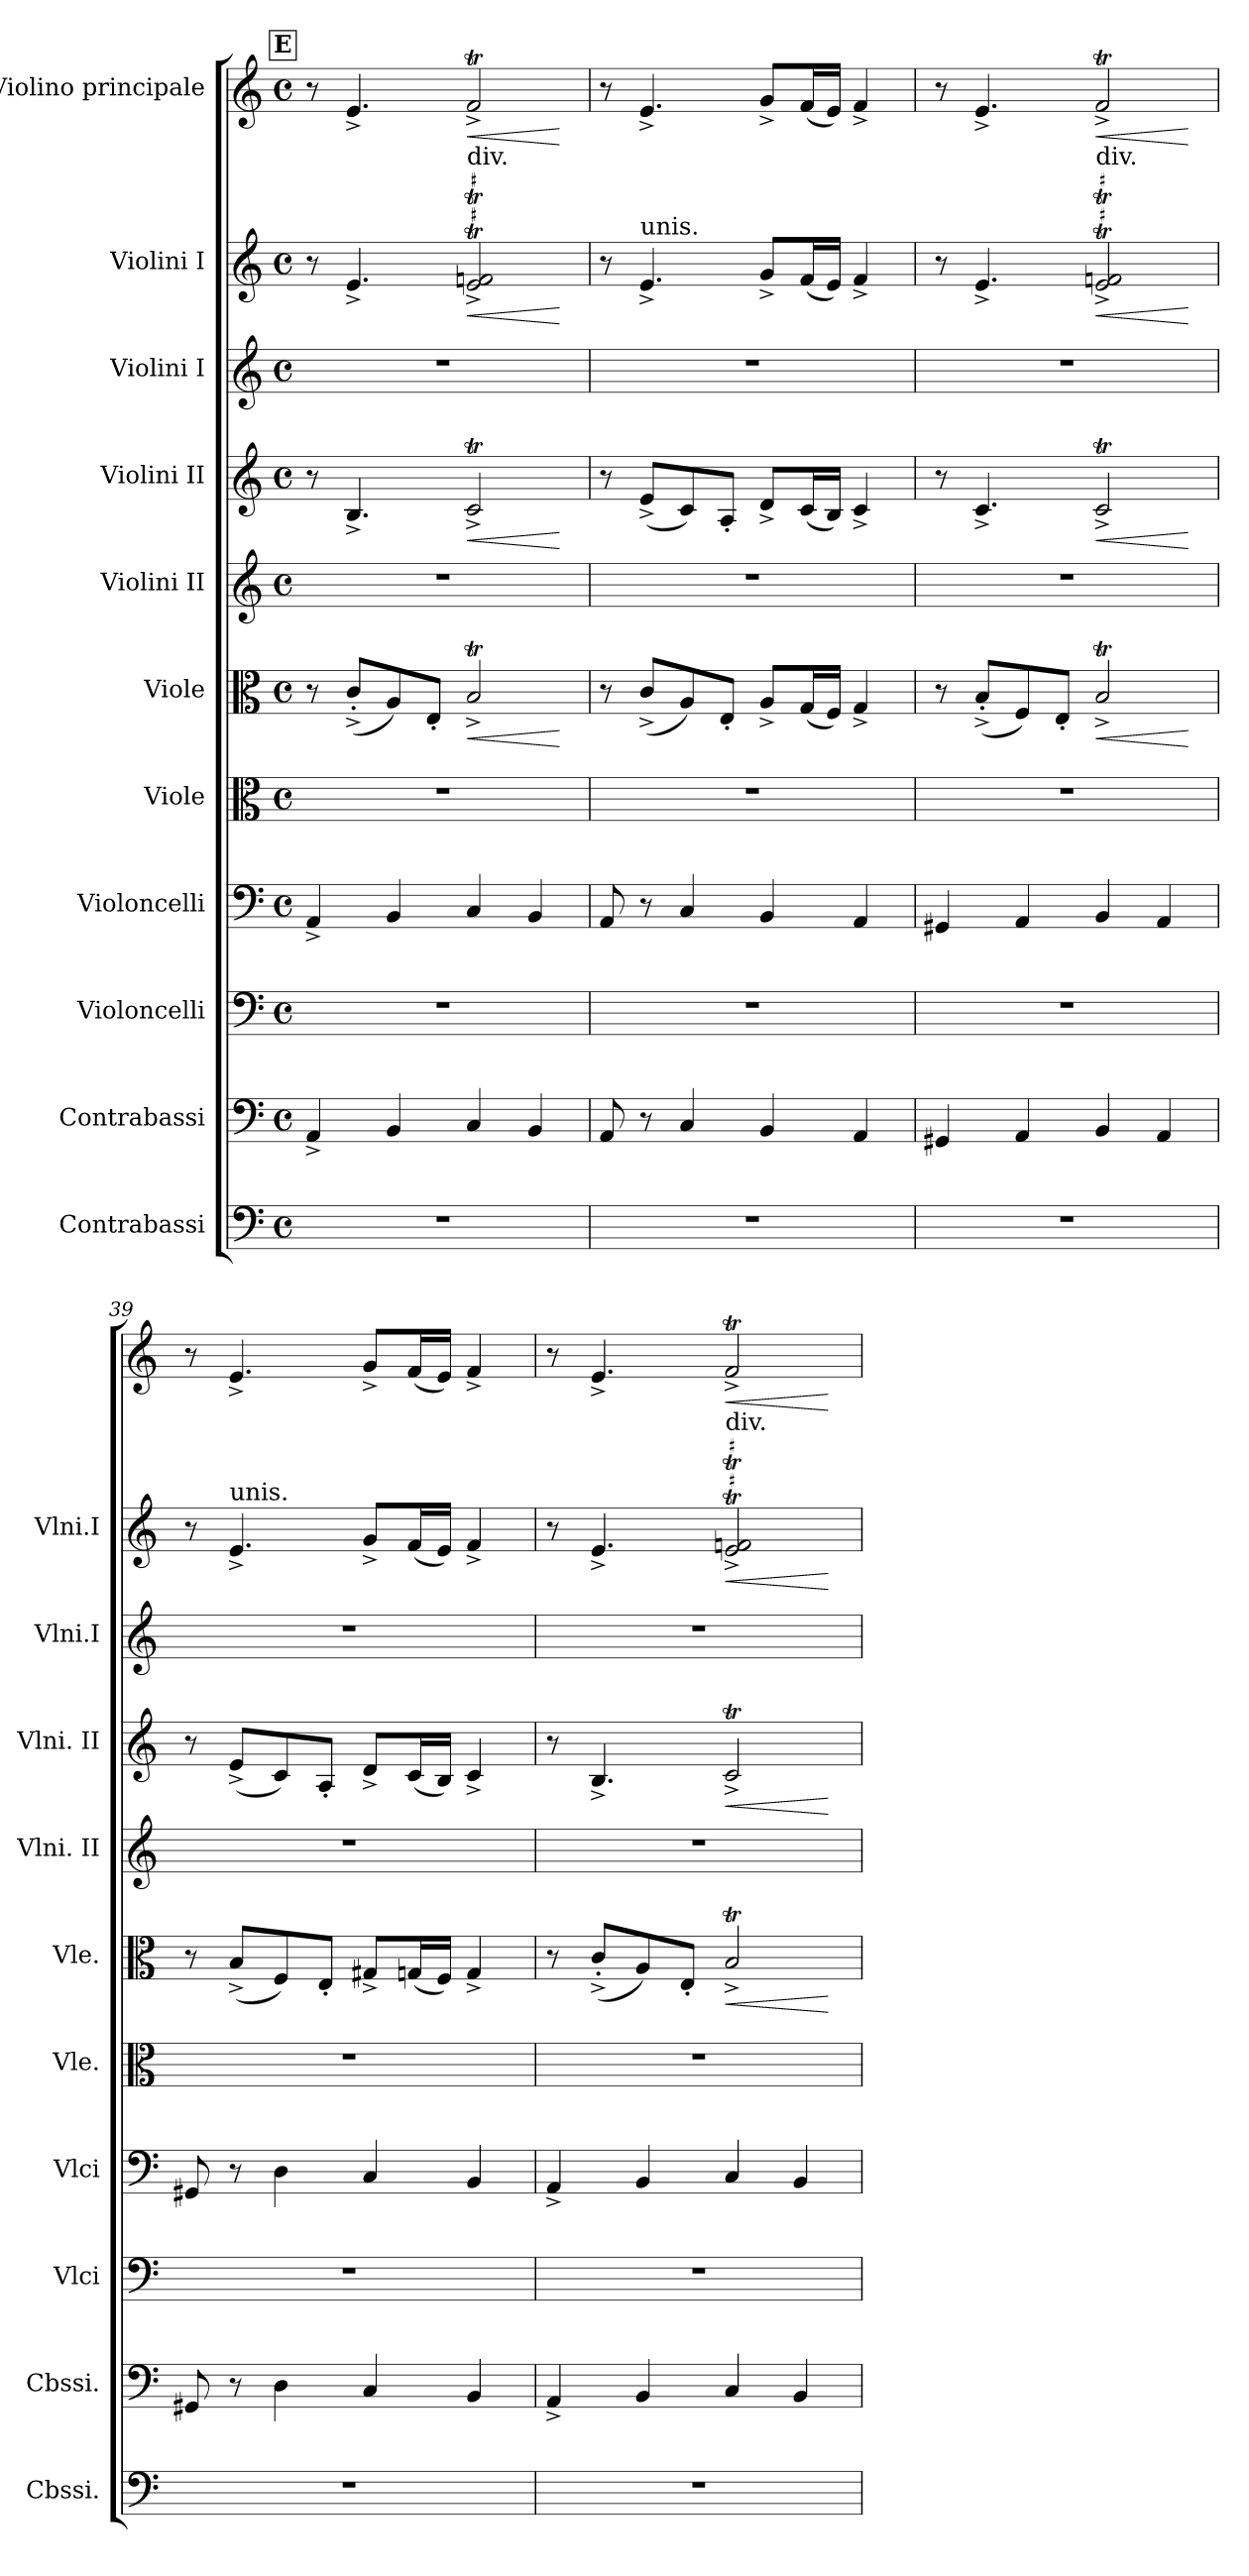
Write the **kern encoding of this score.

**kern	**kern	**kern	**kern	**kern	**kern	**dynam	**kern	**kern	**dynam	**kern	**kern	**dynam	**kern	**dynam
*part11	*part10	*part9	*part8	*part7	*part6	*part6	*part5	*part4	*part4	*part3	*part2	*part2	*part1	*part1
*staff11	*staff10	*staff9	*staff8	*staff7	*staff6	*staff6	*staff5	*staff4	*staff4	*staff3	*staff2	*staff2	*staff1	*staff1
*I"Contrabassi	*I"Contrabassi	*I"Violoncelli	*I"Violoncelli	*I"Viole	*I"Viole	*	*I"Violini II	*I"Violini II	*	*I"Violini I	*I"Violini I	*	*I"Violino principale	*
*I'Cbssi.	*I'Cbssi.	*I'Vlci	*I'Vlci	*I'Vle.	*I'Vle.	*	*I'Vlni. II	*I'Vlni. II	*	*I'Vlni.I	*I'Vlni.I	*	*	*
*clefF4	*clefF4	*clefF4	*clefF4	*clefC3	*clefC3	*	*clefG2	*clefG2	*	*clefG2	*clefG2	*	*clefG2	*
*ITrd7c12	*ITrd7c12	*	*	*	*	*	*	*	*	*	*	*	*	*
*k[]	*k[]	*k[]	*k[]	*k[]	*k[]	*	*k[]	*k[]	*	*k[]	*k[]	*	*k[]	*
*M4/4	*M4/4	*M4/4	*M4/4	*M4/4	*M4/4	*	*M4/4	*M4/4	*	*M4/4	*M4/4	*	*M4/4	*
*met(c)	*met(c)	*met(c)	*met(c)	*met(c)	*met(c)	*	*met(c)	*met(c)	*	*met(c)	*met(c)	*	*met(c)	*
!!LO:REH:place=s1:a:B:fs=14:t=E
=36	=36	=36	=36	=36	=36	=36	=36	=36	=36	=36	=36	=36	=36	=36
1r	4AAA^/	1r	4AA^/	1r	8r	.	1r	8r	.	1r	8r	.	8r	.
.	.	.	.	.	(<8c'^/L	.	.	4.B^/	.	.	4.e^/	.	4.e^/	.
.	4BBB/	.	4BB/	.	8A/)	.	.	.	.	.	.	.	.	.
.	.	.	.	.	8E'/J	.	.	.	.	.	.	.	.	.
!	!	!	!	!	!	!	!	!	!	!	!LO:TX:a:t=div.	!	!	!
!	!	!	!	!	!	!LO:HP:b	!	!	!LO:HP:b	!	!	!LO:HP:b	!	!LO:HP:b
.	4CC/	.	4C/	.	2Bt^/	<	.	2cT^/	<	.	2e/T^ 2f/T^	<	2fT^/	<
.	4BBB/	.	4BB/	.	.	.	.	.	.	.	.	.	.	.
.	.	.	.	.	.	[	.	.	[	.	.	[	.	[
=37	=37	=37	=37	=37	=37	=37	=37	=37	=37	=37	=37	=37	=37	=37
1r	8AAA/	1r	8AA/	1r	8r	.	1r	8r	.	1r	8r	.	8r	.
!	!	!	!	!	!	!	!	!	!	!	!LO:TX:a:t=unis.	!	!	!
.	8r	.	8r	.	(<8c^/L	.	.	(<8e^/L	.	.	4.e^/	.	4.e^/	.
.	4CC/	.	4C/	.	8A/)	.	.	8c/)	.	.	.	.	.	.
.	.	.	.	.	8E'/J	.	.	8A'/J	.	.	.	.	.	.
.	4BBB/	.	4BB/	.	8A^/L	.	.	8d^/L	.	.	8g^/L	.	8g^/L	.
.	.	.	.	.	(<16G/L	.	.	(<16c/L	.	.	(<16f/L	.	(<16f/L	.
.	.	.	.	.	16F/JJ)	.	.	16B/JJ)	.	.	16e/JJ)	.	16e/JJ)	.
.	4AAA/	.	4AA/	.	4G^/	.	.	4c^/	.	.	4f^/	.	4f^/	.
=38	=38	=38	=38	=38	=38	=38	=38	=38	=38	=38	=38	=38	=38	=38
1r	4GGG#X/	1r	4GG#X/	1r	8r	.	1r	8r	.	1r	8r	.	8r	.
.	.	.	.	.	(<8B'^/L	.	.	4.c^/	.	.	4.e^/	.	4.e^/	.
.	4AAA/	.	4AA/	.	8F/)	.	.	.	.	.	.	.	.	.
.	.	.	.	.	8E'/J	.	.	.	.	.	.	.	.	.
!	!	!	!	!	!	!	!	!	!	!	!LO:TX:a:t=div.	!	!	!
!	!	!	!	!	!	!LO:HP:b	!	!	!LO:HP:b	!	!	!LO:HP:b	!	!LO:HP:b
.	4BBB/	.	4BB/	.	2Bt^/	<	.	2cT^/	<	.	2e/T^ 2f/T^	<	2fT^/	<
.	4AAA/	.	4AA/	.	.	.	.	.	.	.	.	.	.	.
.	.	.	.	.	.	[	.	.	[	.	.	[	.	[
!!LO:LB:g=z
=39	=39	=39	=39	=39	=39	=39	=39	=39	=39	=39	=39	=39	=39	=39
1r	8GGG#X/	1r	8GG#X/	1r	8r	.	1r	8r	.	1r	8r	.	8r	.
!	!	!	!	!	!	!	!	!	!	!	!LO:TX:a:t=unis.	!	!	!
.	8r	.	8r	.	(<8B^/L	.	.	(<8e^/L	.	.	4.e^/	.	4.e^/	.
.	4DD\	.	4D\	.	8F/)	.	.	8c/)	.	.	.	.	.	.
.	.	.	.	.	8E'/J	.	.	8A'/J	.	.	.	.	.	.
.	4CC/	.	4C/	.	8G#X^/L	.	.	8d^/L	.	.	8g^/L	.	8g^/L	.
.	.	.	.	.	(<16Gn/L	.	.	(<16c/L	.	.	(<16f/L	.	(<16f/L	.
.	.	.	.	.	16F/JJ)	.	.	16B/JJ)	.	.	16e/JJ)	.	16e/JJ)	.
.	4BBB/	.	4BB/	.	4G^/	.	.	4c^/	.	.	4f^/	.	4f^/	.
=40	=40	=40	=40	=40	=40	=40	=40	=40	=40	=40	=40	=40	=40	=40
1r	4AAA^/	1r	4AA^/	1r	8r	.	1r	8r	.	1r	8r	.	8r	.
.	.	.	.	.	(<8c'^/L	.	.	4.B^/	.	.	4.e^/	.	4.e^/	.
.	4BBB/	.	4BB/	.	8A/)	.	.	.	.	.	.	.	.	.
.	.	.	.	.	8E'/J	.	.	.	.	.	.	.	.	.
!	!	!	!	!	!	!	!	!	!	!	!LO:TX:a:t=div.	!	!	!
!	!	!	!	!	!	!LO:HP:b	!	!	!LO:HP:b	!	!	!LO:HP:b	!	!LO:HP:b
.	4CC/	.	4C/	.	2Bt^/	<	.	2cT^/	<	.	2e/T^ 2f/T^	<	2fT^/	<
.	4BBB/	.	4BB/	.	.	.	.	.	.	.	.	.	.	.
.	.	.	.	.	.	[	.	.	[	.	.	[	.	[
=	=	=	=	=	=	=	=	=	=	=	=	=	=	=
*-	*-	*-	*-	*-	*-	*-	*-	*-	*-	*-	*-	*-	*-	*-
